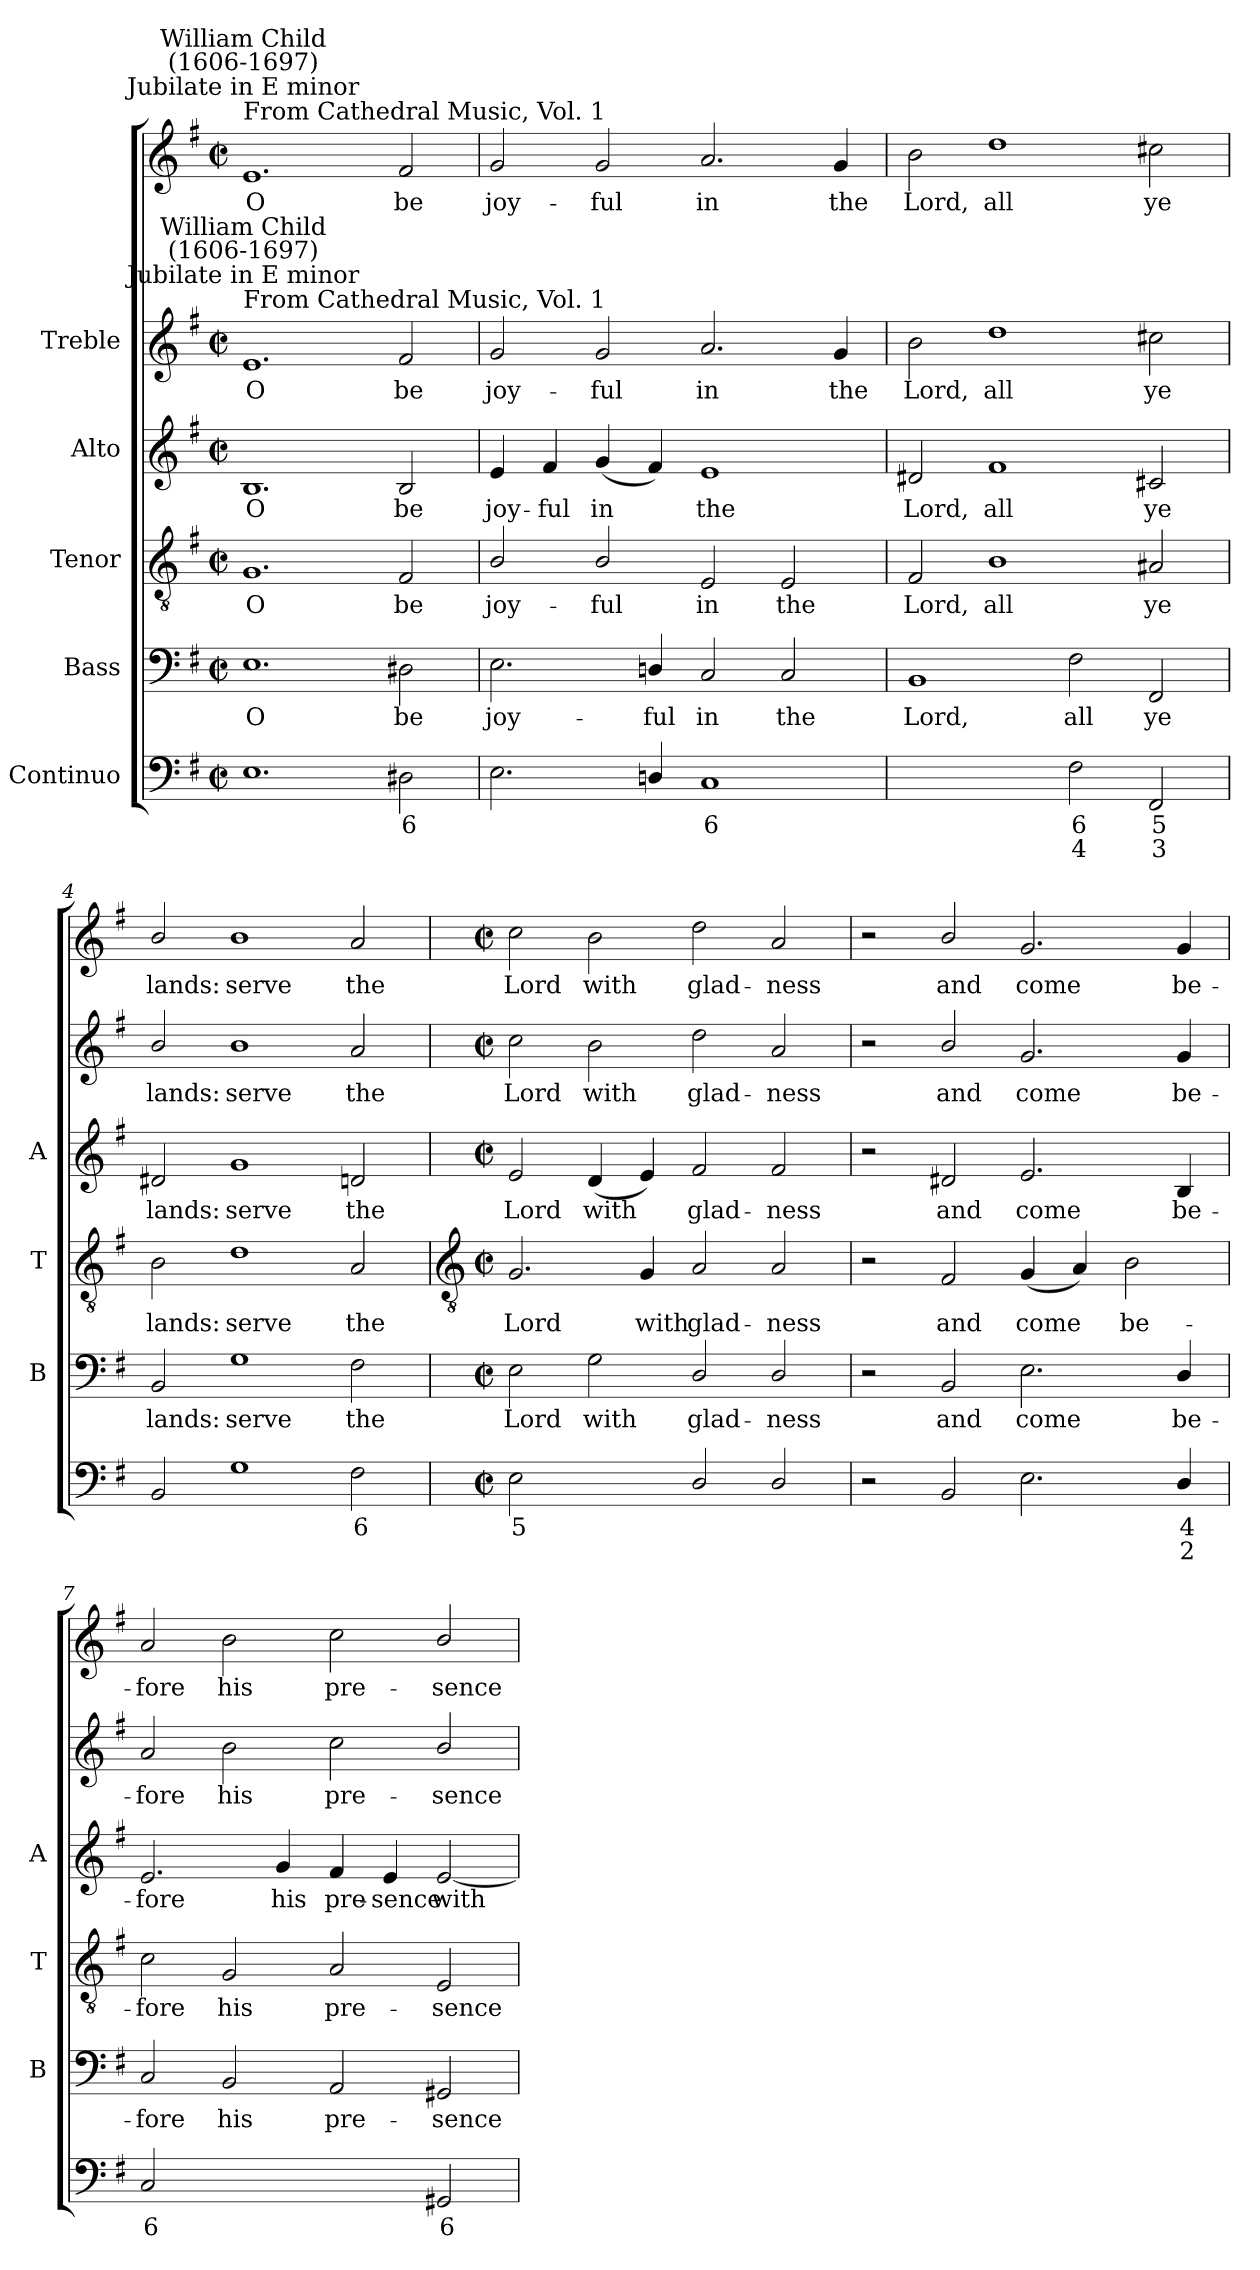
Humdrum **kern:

**kern	**text	**text	**kern	**text	**kern	**text	**kern	**text	**kern	**text	**kern	**text
*part5	*part5	*part5	*part4	*part4	*part3	*part3	*part2	*part2	*part1	*part1	*part1	*part1
*staff6	*staff6	*staff6	*staff5	*staff5	*staff4	*staff4	*staff3	*staff3	*staff2	*staff2	*staff1	*staff1
*I"Continuo	*	*	*I"Bass	*	*I"Tenor	*	*I"Alto	*	*I"Treble	*	*	*
*	*	*	*I'B	*	*I'T	*	*I'A	*	*	*	*	*
*clefF4	*	*	*clefF4	*	*clefGv2	*	*clefG2	*	*	*	*clefG2	*
*k[f#]	*	*	*k[f#]	*	*k[f#]	*	*k[f#]	*	*k[f#]	*	*k[f#]	*
*G:	*	*	*G:	*	*G:	*	*G:	*	*G:	*	*G:	*
*M4/2	*	*	*M4/2	*	*M4/2	*	*M4/2	*	*M4/2	*	*M4/2	*
*met(c|)	*	*	*met(c|)	*	*met(c|)	*	*met(c|)	*	*met(c|)	*	*met(c|)	*
=1	=1	=1	=1	=1	=1	=1	=1	=1	=1	=1	=1	=1
!	!	!	!	!	!	!	!	!	!	!	!LO:TX:a:t=From Cathedral Music, Vol. 1	!
!	!	!	!	!	!	!	!	!	!	!	!LO:TX:a:cj:t=Jubilate in E minor	!
!	!	!	!	!	!	!	!	!	!	!	!LO:TX:a:cj:t=William Child\n(1606-1697)	!
!	!	!	!	!	!	!	!	!	!LO:TX:a:t=From Cathedral Music, Vol. 1	!	!	!
!	!	!	!	!	!	!	!	!	!LO:TX:a:cj:t=Jubilate in E minor	!	!	!
!	!	!	!	!	!	!	!	!	!LO:TX:a:cj:t=William Child\n(1606-1697)	!	!	!
!	!	!	!	!LO:LY:b	!	!LO:LY:b	!	!LO:LY:b	!	!LO:LY:b	!	!LO:LY:b
1.E	.	.	1.E	O	1.G	O	1.B	O	1.e	O	1.e	O
!	!LO:LY:b	!	!	!LO:LY:b	!	!LO:LY:b	!	!LO:LY:b	!	!LO:LY:b	!	!LO:LY:b
2D#X	6	.	2D#X	be	2F#	be	2B	be	2f#	be	2f#	be
=2	=2	=2	=2	=2	=2	=2	=2	=2	=2	=2	=2	=2
!	!	!	!	!LO:LY:b	!	!LO:LY:b	!	!LO:LY:b	!	!LO:LY:b	!	!LO:LY:b
2.E	.	.	2.E	joy-	2B/	joy-	4e	joy-	2g	joy-	2g	joy-
!	!	!	!	!	!	!	!	!LO:LY:b	!	!	!	!
.	.	.	.	.	.	.	4f#	-ful	.	.	.	.
!	!	!	!	!	!	!LO:LY:b	!	!LO:LY:b	!	!LO:LY:b	!	!LO:LY:b
.	.	.	.	.	2B/	-ful	(<4g	in	2g	-ful	2g	-ful
!	!	!	!	!LO:LY:b	!	!	!	!	!	!	!	!
4Dn/	.	.	4Dn/	-ful	.	.	4f#)	.	.	.	.	.
!	!LO:LY:b	!	!	!LO:LY:b	!	!LO:LY:b	!	!LO:LY:b	!	!LO:LY:b	!	!LO:LY:b
1C	6	.	2C	in	2E	in	1e	the	2.a	in	2.a	in
!	!	!	!	!LO:LY:b	!	!LO:LY:b	!	!	!	!	!	!
.	.	.	2C	the	2E	the	.	.	.	.	.	.
!	!	!	!	!	!	!	!	!	!	!LO:LY:b	!	!LO:LY:b
.	.	.	.	.	.	.	.	.	4g	the	4g	the
=3	=3	=3	=3	=3	=3	=3	=3	=3	=3	=3	=3	=3
!	!	!	!	!LO:LY:b	!	!LO:LY:b	!	!LO:LY:b	!	!LO:LY:b	!	!LO:LY:b
[2BByy	.	.	1BB	Lord,	2F#	Lord,	2d#X	Lord,	2b	Lord,	2b	Lord,
!	!	!	!	!	!	!LO:LY:b	!	!LO:LY:b	!	!LO:LY:b	!	!LO:LY:b
2BByy]	.	.	.	.	1B	all	1f#	all	1dd	all	1dd	all
!	!LO:LY:b	!LO:LY:b	!	!LO:LY:b	!	!	!	!	!	!	!	!
2F#	6	4	2F#	all	.	.	.	.	.	.	.	.
!	!LO:LY:b	!LO:LY:b	!	!LO:LY:b	!	!LO:LY:b	!	!LO:LY:b	!	!LO:LY:b	!	!LO:LY:b
2FF#	5	3	2FF#	ye	2A#X	ye	2c#X	ye	2cc#X	ye	2cc#X	ye
=4	=4	=4	=4	=4	=4	=4	=4	=4	=4	=4	=4	=4
!	!	!	!	!LO:LY:b	!	!LO:LY:b	!	!LO:LY:b	!	!LO:LY:b	!	!LO:LY:b
2BB	.	.	2BB	lands:	2B	lands:	2d#X	lands:	2b/	lands:	2b/	lands:
!	!	!	!	!LO:LY:b	!	!LO:LY:b	!	!LO:LY:b	!	!LO:LY:b	!	!LO:LY:b
1G	.	.	1G	serve	1d	serve	1g	serve	1b	serve	1b	serve
!	!LO:LY:b	!	!	!LO:LY:b	!	!LO:LY:b	!	!LO:LY:b	!	!LO:LY:b	!	!LO:LY:b
2F#	6	.	2F#	the	2A	the	2dn	the	2a	the	2a	the
!!LO:LB:g=z
=5	=5	=5	=5	=5	=5	=5	=5	=5	=5	=5	=5	=5
*	*	*	*	*	*clefGv2	*	*	*	*	*	*	*
*M4/2	*	*	*M4/2	*	*M4/2	*	*M4/2	*	*M4/2	*	*M4/2	*
*met(c|)	*	*	*met(c|)	*	*met(c|)	*	*met(c|)	*	*met(c|)	*	*met(c|)	*
!	!LO:LY:b	!	!	!LO:LY:b	!	!LO:LY:b	!	!LO:LY:b	!	!LO:LY:b	!	!LO:LY:b
2E	5	.	2E	Lord	2.G	Lord	2e	Lord	2cc	Lord	2cc	Lord
!	!LO:LY:b	!	!	!LO:LY:b	!	!	!	!LO:LY:b	!	!LO:LY:b	!	!LO:LY:b
[4Gyy	5	.	2G	with	.	.	(<4d	with	2b	with	2b	with
!	!LO:LY:b	!	!	!	!	!LO:LY:b	!	!	!	!	!	!
4Gyy]	6	.	.	.	4G	with	4e)	.	.	.	.	.
!	!	!	!	!LO:LY:b	!	!LO:LY:b	!	!LO:LY:b	!	!LO:LY:b	!	!LO:LY:b
2D/	.	.	2D/	glad-	2A	glad-	2f#	glad-	2dd	glad-	2dd	glad-
!	!	!	!	!LO:LY:b	!	!LO:LY:b	!	!LO:LY:b	!	!LO:LY:b	!	!LO:LY:b
2D/	.	.	2D/	-ness	2A	-ness	2f#	-ness	2a	-ness	2a	-ness
=6	=6	=6	=6	=6	=6	=6	=6	=6	=6	=6	=6	=6
2r	.	.	2r	.	2r	.	2r	.	2r	.	2r	.
!	!	!	!	!LO:LY:b	!	!LO:LY:b	!	!LO:LY:b	!	!LO:LY:b	!	!LO:LY:b
2BB	.	.	2BB	and	2F#	and	2d#X	and	2b/	and	2b/	and
!	!	!	!	!LO:LY:b	!	!LO:LY:b	!	!LO:LY:b	!	!LO:LY:b	!	!LO:LY:b
2.E	.	.	2.E	come	(<4G	come	2.e	come	2.g	come	2.g	come
.	.	.	.	.	4A)	.	.	.	.	.	.	.
!	!	!	!	!	!	!LO:LY:b	!	!	!	!	!	!
.	.	.	.	.	2B	be-	.	.	.	.	.	.
!	!LO:LY:b	!LO:LY:b	!	!LO:LY:b	!	!	!	!LO:LY:b	!	!LO:LY:b	!	!LO:LY:b
4D/	4	2	4D/	be-	.	.	4B	be-	4g	be-	4g	be-
=7	=7	=7	=7	=7	=7	=7	=7	=7	=7	=7	=7	=7
!	!LO:LY:b	!	!	!LO:LY:b	!	!LO:LY:b	!	!LO:LY:b	!	!LO:LY:b	!	!LO:LY:b
2C	6	.	2C	-fore	2c	-fore	2.e	-fore	2a	-fore	2a	-fore
!	!LO:LY:b	!LO:LY:b	!	!LO:LY:b	!	!LO:LY:b	!	!	!	!LO:LY:b	!	!LO:LY:b
[4BByy	6	4	2BB	his	2G	his	.	.	2b	his	2b	his
!	!	!LO:LY:b	!	!	!	!	!	!LO:LY:b	!	!	!	!
4BByy]	.	3	.	.	.	.	4g	his	.	.	.	.
!	!LO:LY:b	!	!	!LO:LY:b	!	!LO:LY:b	!	!LO:LY:b	!	!LO:LY:b	!	!LO:LY:b
[4AAyy	6	.	2AA	pre-	2A	pre-	4f#	pre-	2cc	pre-	2cc	pre-
!	!LO:LY:b	!	!	!	!	!	!	!LO:LY:b	!	!	!	!
4AAyy]	5	.	.	.	.	.	4e	-sence	.	.	.	.
!	!LO:LY:b	!	!	!LO:LY:b	!	!LO:LY:b	!	!LO:LY:b	!	!LO:LY:b	!	!LO:LY:b
2GG#X	6	.	2GG#X	-sence	2E	-sence	[2e	with	2b/	-sence	2b/	-sence
=	=	=	=	=	=	=	=	=	=	=	=	=
*-	*-	*-	*-	*-	*-	*-	*-	*-	*-	*-	*-	*-
